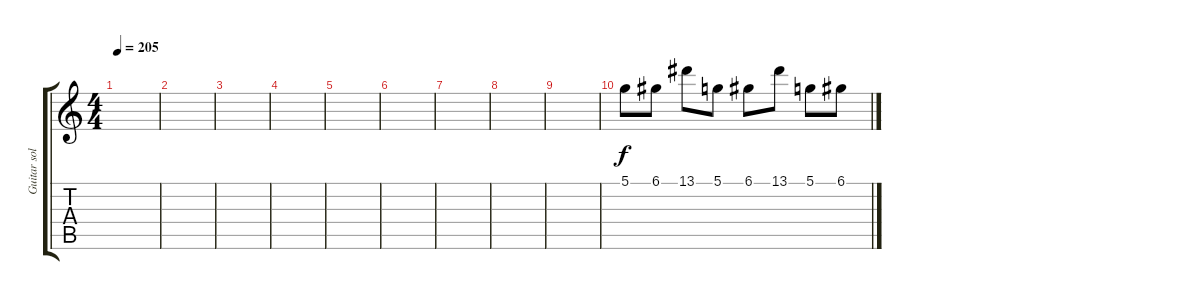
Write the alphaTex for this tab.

\track ("Guitar solo" "Guitar sol") {instrument distortionguitar}
\staff {score tabs}
\tuning (D4 A3 F3 C3 G2 C2) {hide}
\ts (4 4)
\tempo 205
\clef g2
\ks c
|
|
|
|
|
|
|
|
|
5.1.8 6.1.8 13.1.8 5.1.8 6.1.8 13.1.8 5.1.8 6.1.8
